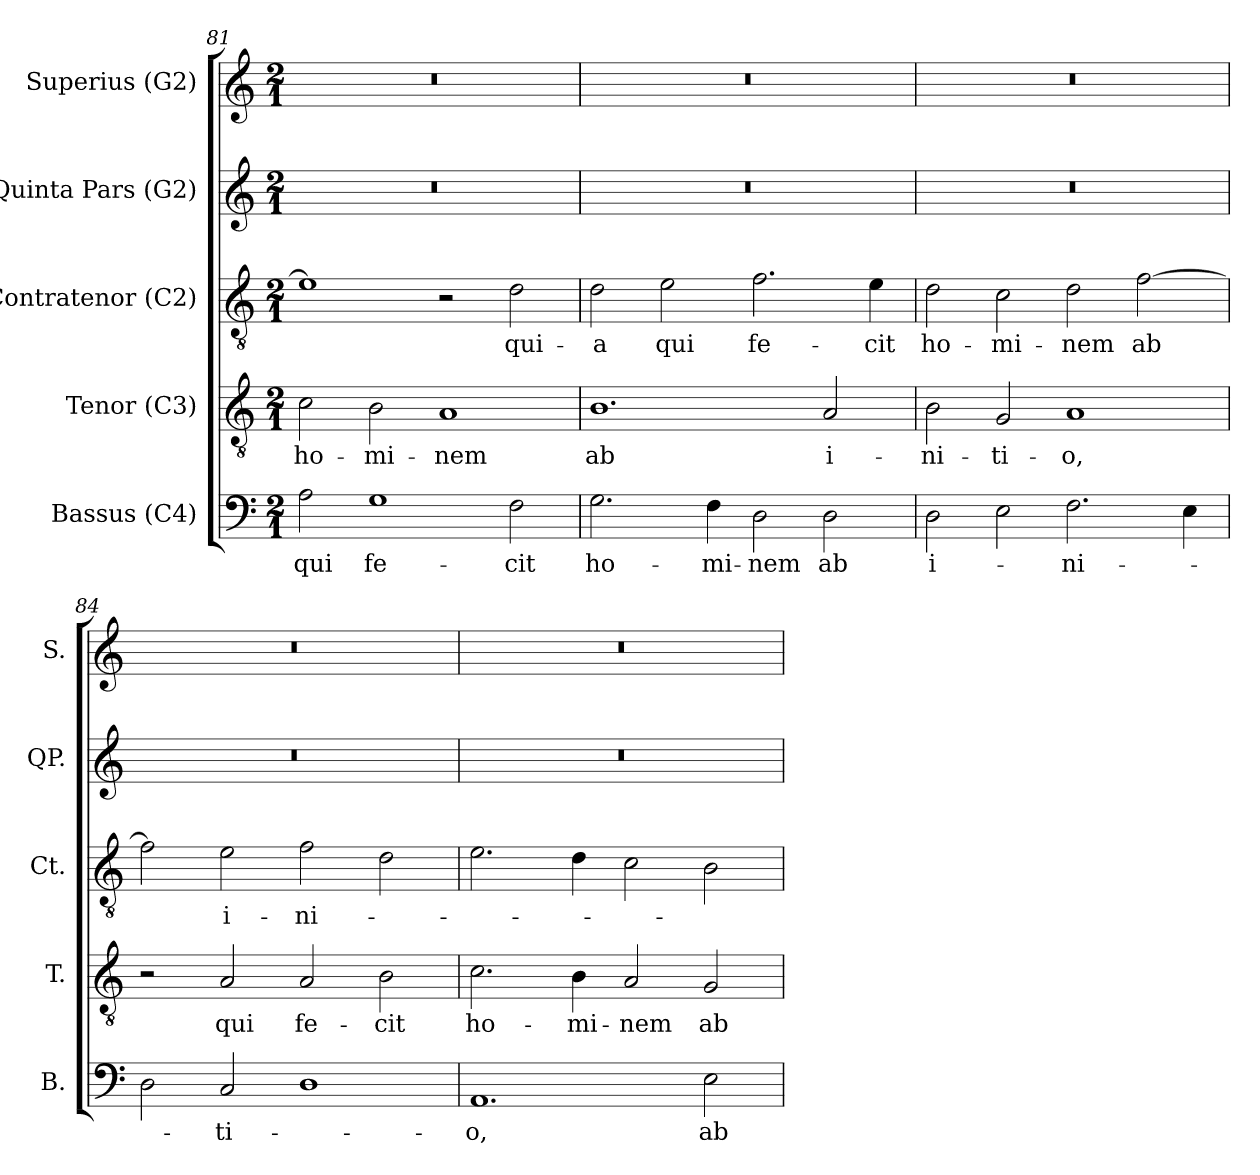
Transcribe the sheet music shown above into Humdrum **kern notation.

**kern	**text	**kern	**text	**kern	**text	**kern	**kern
*part5	*part5	*part4	*part4	*part3	*part3	*part2	*part1
*staff5	*staff5	*staff4	*staff4	*staff3	*staff3	*staff2	*staff1
*I"Bassus (C4)	*	*I"Tenor (C3)	*	*I"Contratenor (C2)	*	*I"Quinta Pars (G2)	*I"Superius (G2)
*I'B.	*	*I'T.	*	*I'Ct.	*	*I'QP.	*I'S.
*clefF4	*	*clefGv2	*	*clefGv2	*	*clefG2	*clefG2
*	*	*ITrd7c12	*	*ITrd7c12	*	*ITrd7c12	*
*k[]	*	*k[]	*	*k[]	*	*k[]	*k[]
*C:	*	*C:	*	*C:	*	*C:	*C:
*M2/1	*	*M2/1	*	*M2/1	*	*M2/1	*M2/1
=81	=81	=81	=81	=81	=81	=81	=81
!	!LO:LY:b:color=#000000	!	!	!	!	!	!
!	!	!	!LO:LY:b:color=#000000	!	!	!LO:N:vis=1	!LO:N:vis=1
2Ai\	qui	2Ci\	ho-	1Ei]	.	0r	0r
!	!LO:LY:b:color=#000000	!	!	!	!	!	!
!	!	!	!LO:LY:b:color=#000000	!	!	!	!
1Gi	fe-	2BBi\	-mi-	.	.	.	.
!	!	!	!LO:LY:b:color=#000000	!	!	!	!
.	.	1AAi	-nem	2r	.	.	.
!	!LO:LY:b:color=#000000	!	!	!	!	!	!
!	!	!	!	!	!LO:LY:b:color=#000000	!	!
2Fi\	-cit	.	.	2Di\	qui-	.	.
=82	=82	=82	=82	=82	=82	=82	=82
!	!LO:LY:b:color=#000000	!	!	!	!	!	!
!	!	!	!LO:LY:b:color=#000000	!	!	!	!
!	!	!	!	!	!LO:LY:b:color=#000000	!LO:N:vis=1	!LO:N:vis=1
2.Gi\	ho-	1.BBi	ab	2Di\	-a	0r	0r
!	!	!	!	!	!LO:LY:b:color=#000000	!	!
.	.	.	.	2Ei\	qui	.	.
!	!LO:LY:b:color=#000000	!	!	!	!	!	!
4Fi\	-mi-	.	.	.	.	.	.
!	!LO:LY:b:color=#000000	!	!	!	!	!	!
!	!	!	!	!	!LO:LY:b:color=#000000	!	!
2Di\	-nem	.	.	2.Fi\	fe-	.	.
!	!LO:LY:b:color=#000000	!	!	!	!	!	!
!	!	!	!LO:LY:b:color=#000000	!	!	!	!
2Di\	ab	2AAi/	i-	.	.	.	.
!	!	!	!	!	!LO:LY:b:color=#000000	!	!
.	.	.	.	4Ei\	-cit	.	.
!!LO:LB:g=z
=83	=83	=83	=83	=83	=83	=83	=83
!	!LO:LY:b:color=#000000	!	!	!	!	!	!
!	!	!	!LO:LY:b:color=#000000	!	!	!	!
!	!	!	!	!	!LO:LY:b:color=#000000	!LO:N:vis=1	!LO:N:vis=1
2Di\	i-	2BBi\	-ni-	2Di\	ho-	0r	0r
!	!	!	!LO:LY:b:color=#000000	!	!	!	!
!	!	!	!	!	!LO:LY:b:color=#000000	!	!
2Ei\	.	2GGi/	-ti-	2Ci\	-mi-	.	.
!	!LO:LY:b:color=#000000	!	!	!	!	!	!
!	!	!	!LO:LY:b:color=#000000	!	!	!	!
!	!	!	!	!	!LO:LY:b:color=#000000	!	!
2.Fi\	-ni-	1AAi	-o,	2Di\	-nem	.	.
!	!	!	!	!	!LO:LY:b:color=#000000	!	!
.	.	.	.	[2Fi\	ab	.	.
4Ei\	.	.	.	.	.	.	.
=84	=84	=84	=84	=84	=84	=84	=84
!	!	!	!	!	!	!LO:N:vis=1	!LO:N:vis=1
2Di\	.	2r	.	2Fi\]	.	0r	0r
!	!LO:LY:b:color=#000000	!	!	!	!	!	!
!	!	!	!LO:LY:b:color=#000000	!	!	!	!
!	!	!	!	!	!LO:LY:b:color=#000000	!	!
2Ci/	-ti-	2AAi/	qui	2Ei\	i-	.	.
!	!	!	!LO:LY:b:color=#000000	!	!	!	!
!	!	!	!	!	!LO:LY:b:color=#000000	!	!
1Di	.	2AAi/	fe-	2Fi\	-ni-	.	.
!	!	!	!LO:LY:b:color=#000000	!	!	!	!
.	.	2BBi\	-cit	2Di\	.	.	.
=85	=85	=85	=85	=85	=85	=85	=85
!	!LO:LY:b:color=#000000	!	!	!	!	!	!
!	!	!	!LO:LY:b:color=#000000	!	!	!LO:N:vis=1	!LO:N:vis=1
1.AAi	-o,	2.Ci\	ho-	2.Ei\	.	0r	0r
!	!	!	!LO:LY:b:color=#000000	!	!	!	!
.	.	4BBi\	-mi-	4Di\	.	.	.
!	!	!	!LO:LY:b:color=#000000	!	!	!	!
.	.	2AAi/	-nem	2Ci\	.	.	.
!	!LO:LY:b:color=#000000	!	!	!	!	!	!
!	!	!	!LO:LY:b:color=#000000	!	!	!	!
2Ei\	ab	2GGi/	ab	2BBi\	.	.	.
=	=	=	=	=	=	=	=
*-	*-	*-	*-	*-	*-	*-	*-
